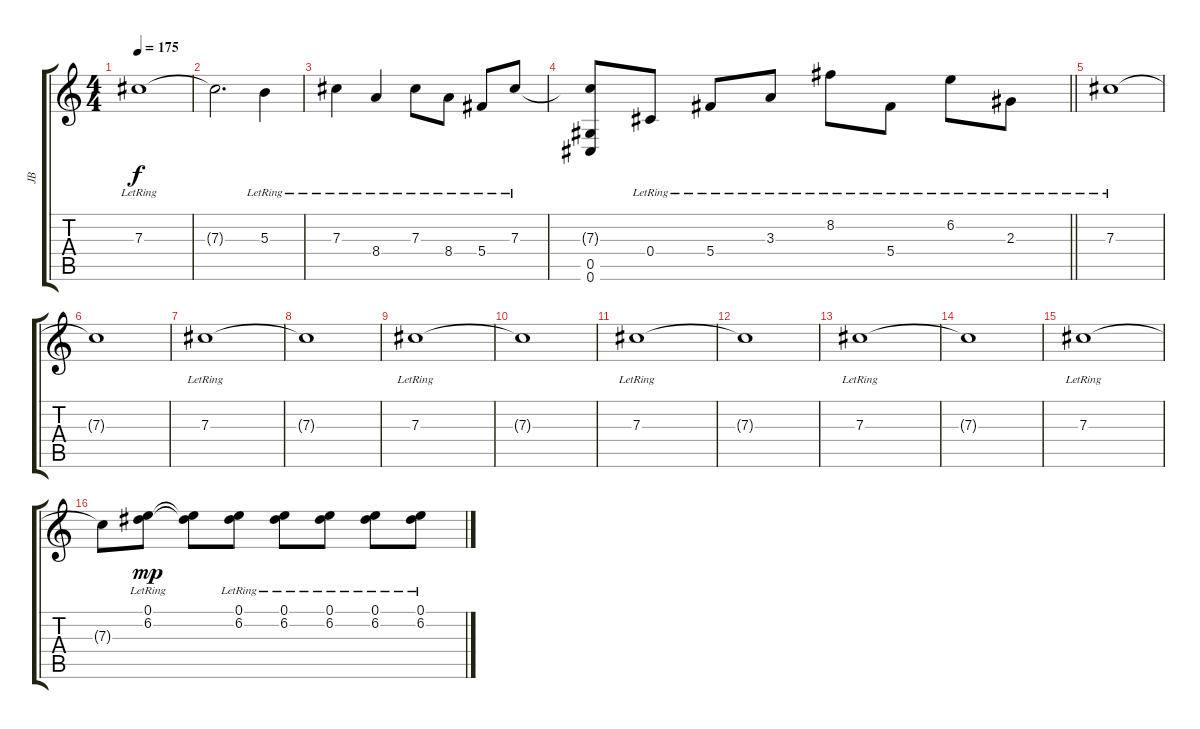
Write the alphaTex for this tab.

\track ("JB" "JB") {instrument acousticguitarsteel}
\staff {score tabs}
\tuning (Eb4 Bb3 Gb3 Db3 Ab2 Db2) {hide}
\ts (4 4)
\tempo 175
\clef g2
\ks c
7.3{lr}.1{dy f} |
7.3{t}.2{d} 5.3{lr}.4 |
7.3{lr}.4 8.4{lr}.4 7.3{lr}.8 8.4{lr}.8 5.4{lr}.8 7.3{lr}.8 |
\barLineRight lightlight
(7.3{t} 0.5 0.6).8 0.4{lr}.8 5.4{lr}.8 3.3{lr}.8 8.2{lr}.8 5.4{lr}.8 6.2{lr}.8 2.3{lr}.8 |
\section ("" "")
7.3{lr}.1 |
7.3{t}.1 |
7.3{lr}.1 |
7.3{t}.1 |
7.3{lr}.1 |
7.3{t}.1 |
7.3{lr}.1 |
7.3{t}.1 |
7.3{lr}.1 |
7.3{t}.1 |
7.3{lr}.1 |
7.3{t}.8 (0.1{lr} 6.2{lr}).8{dy mp} (0.1{t} 6.2{t}).8 (0.1{lr} 6.2{lr}).8 (0.1{lr} 6.2{lr}).8 (0.1{lr} 6.2{lr}).8 (0.1{lr} 6.2{lr}).8 (0.1{lr} 6.2{lr}).8
